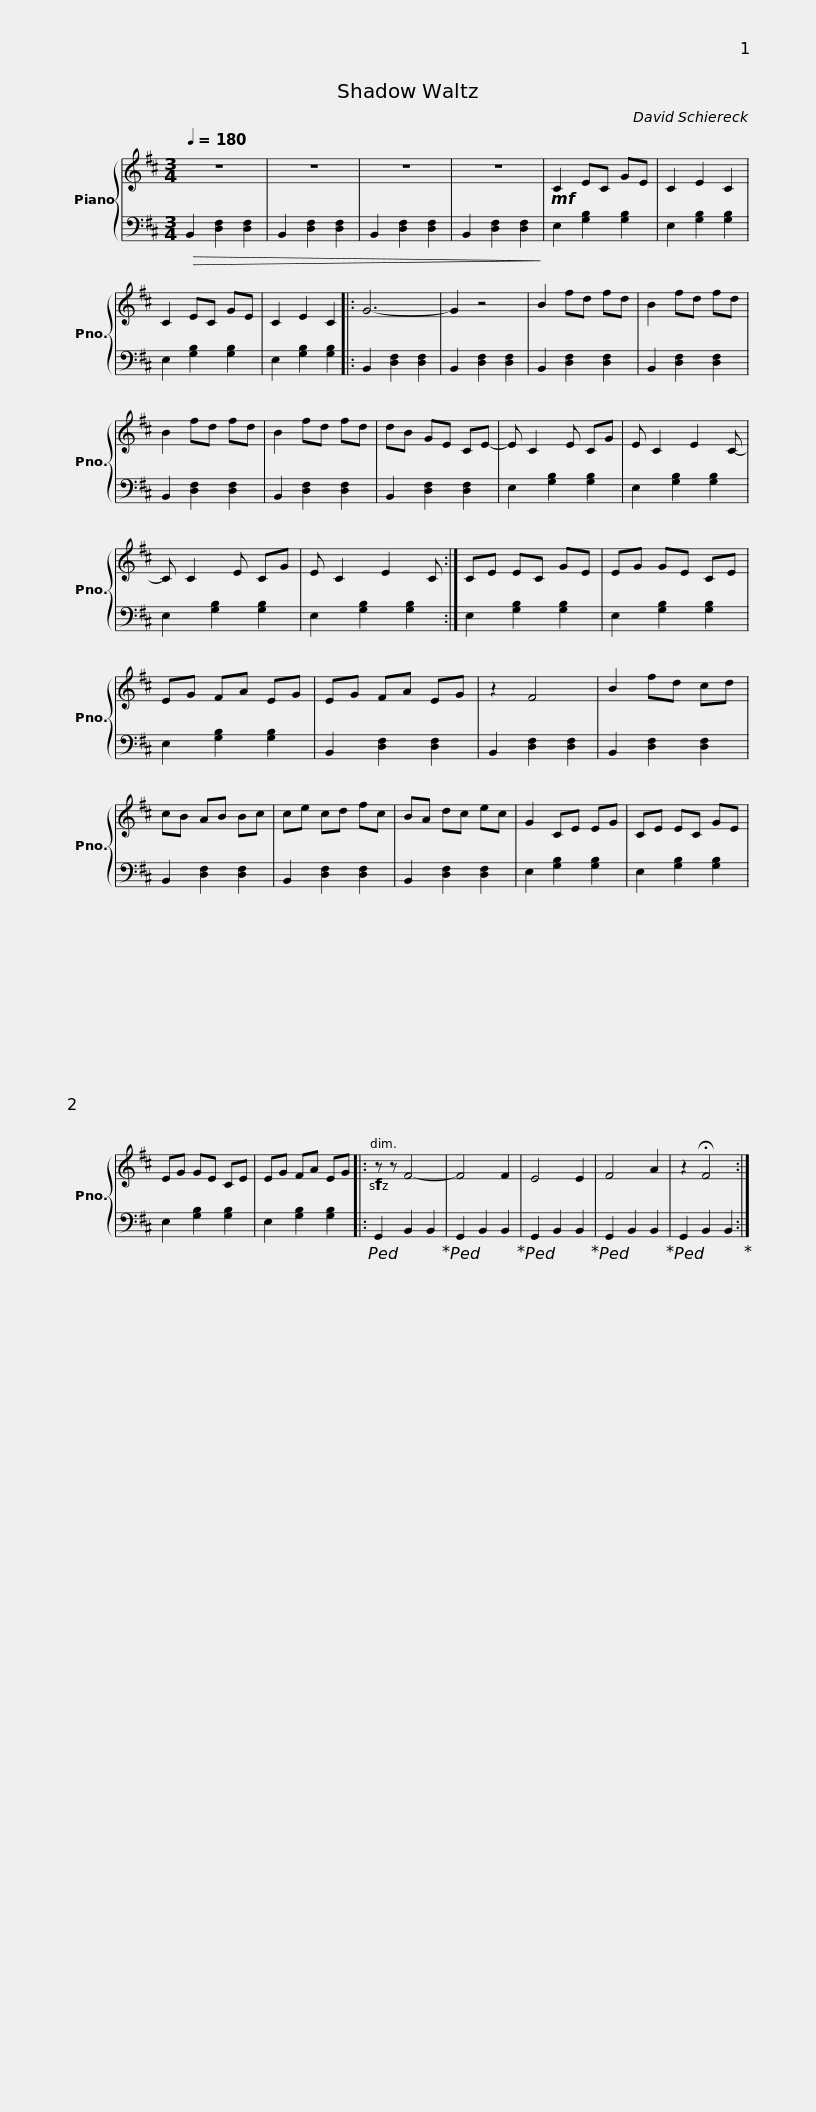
X:1
%%score { 1 | 2 }
L:1/8
Q:1/4=180
M:3/4
I:linebreak $
K:D
V:1 treble
V:2 bass
V:1
 z6 | z6 | z6 | z6 |!mf! C2 EC GE | %5
 C2 E2 C2 | C2 EC GE | C2 E2 C2 |: G6- | G2 z4 | %10
 B2 fd fd |$ B2 fd fd | B2 fd fd | B2 fd fd | dB GE CE- | %15
 E C2 E CG | E C2 E2 C- | C C2 E CG |$ E C2 E2 C :| CE EC GE | %20
 EG GE CE | EG FA EG | EG FA EG | z2 F4 | B2 fd cd |$ %25
 cB AB Bc | ce cd fc | BA dc ec | G2 CE EG | CE EC GE | %30
 EG GE CE | EG FA EG |:!sfz! z z F4- |$ F4 F2 | E4 E2 | %35
 F4 A2 | z2 !fermata!F4 :| %37
V:2
!>(! B,,2 [D,F,]2 [D,F,]2 | B,,2 [D,F,]2 [D,F,]2 | B,,2 [D,F,]2 [D,F,]2 | B,,2 [D,F,]2 [D,F,]2!>)! | E,2 [G,B,]2 [G,B,]2 | %5
 E,2 [G,B,]2 [G,B,]2 | E,2 [G,B,]2 [G,B,]2 | E,2 [G,B,]2 [G,B,]2 |: B,,2 [D,F,]2 [D,F,]2 | B,,2 [D,F,]2 [D,F,]2 | %10
 B,,2 [D,F,]2 [D,F,]2 |$ B,,2 [D,F,]2 [D,F,]2 | B,,2 [D,F,]2 [D,F,]2 | B,,2 [D,F,]2 [D,F,]2 | B,,2 [D,F,]2 [D,F,]2 | %15
 E,2 [G,B,]2 [G,B,]2 | E,2 [G,B,]2 [G,B,]2 | E,2 [G,B,]2 [G,B,]2 |$ E,2 [G,B,]2 [G,B,]2 :| E,2 [G,B,]2 [G,B,]2 | %20
 E,2 [G,B,]2 [G,B,]2 | E,2 [G,B,]2 [G,B,]2 | B,,2 [D,F,]2 [D,F,]2 | B,,2 [D,F,]2 [D,F,]2 | B,,2 [D,F,]2 [D,F,]2 |$ %25
 B,,2 [D,F,]2 [D,F,]2 | B,,2 [D,F,]2 [D,F,]2 | B,,2 [D,F,]2 [D,F,]2 | E,2 [G,B,]2 [G,B,]2 | E,2 [G,B,]2 [G,B,]2 | %30
 E,2 [G,B,]2 [G,B,]2 | E,2 [G,B,]2 [G,B,]2 |:!ped! G,,2 B,,2 B,,2!ped-up! |$!ped! G,,2 B,,2 B,,2!ped-up! |!ped! G,,2 B,,2 B,,2!ped-up! | %35
!ped! G,,2 B,,2 B,,2!ped-up! |!ped! G,,2 B,,2 B,,2!ped-up! :| %37
